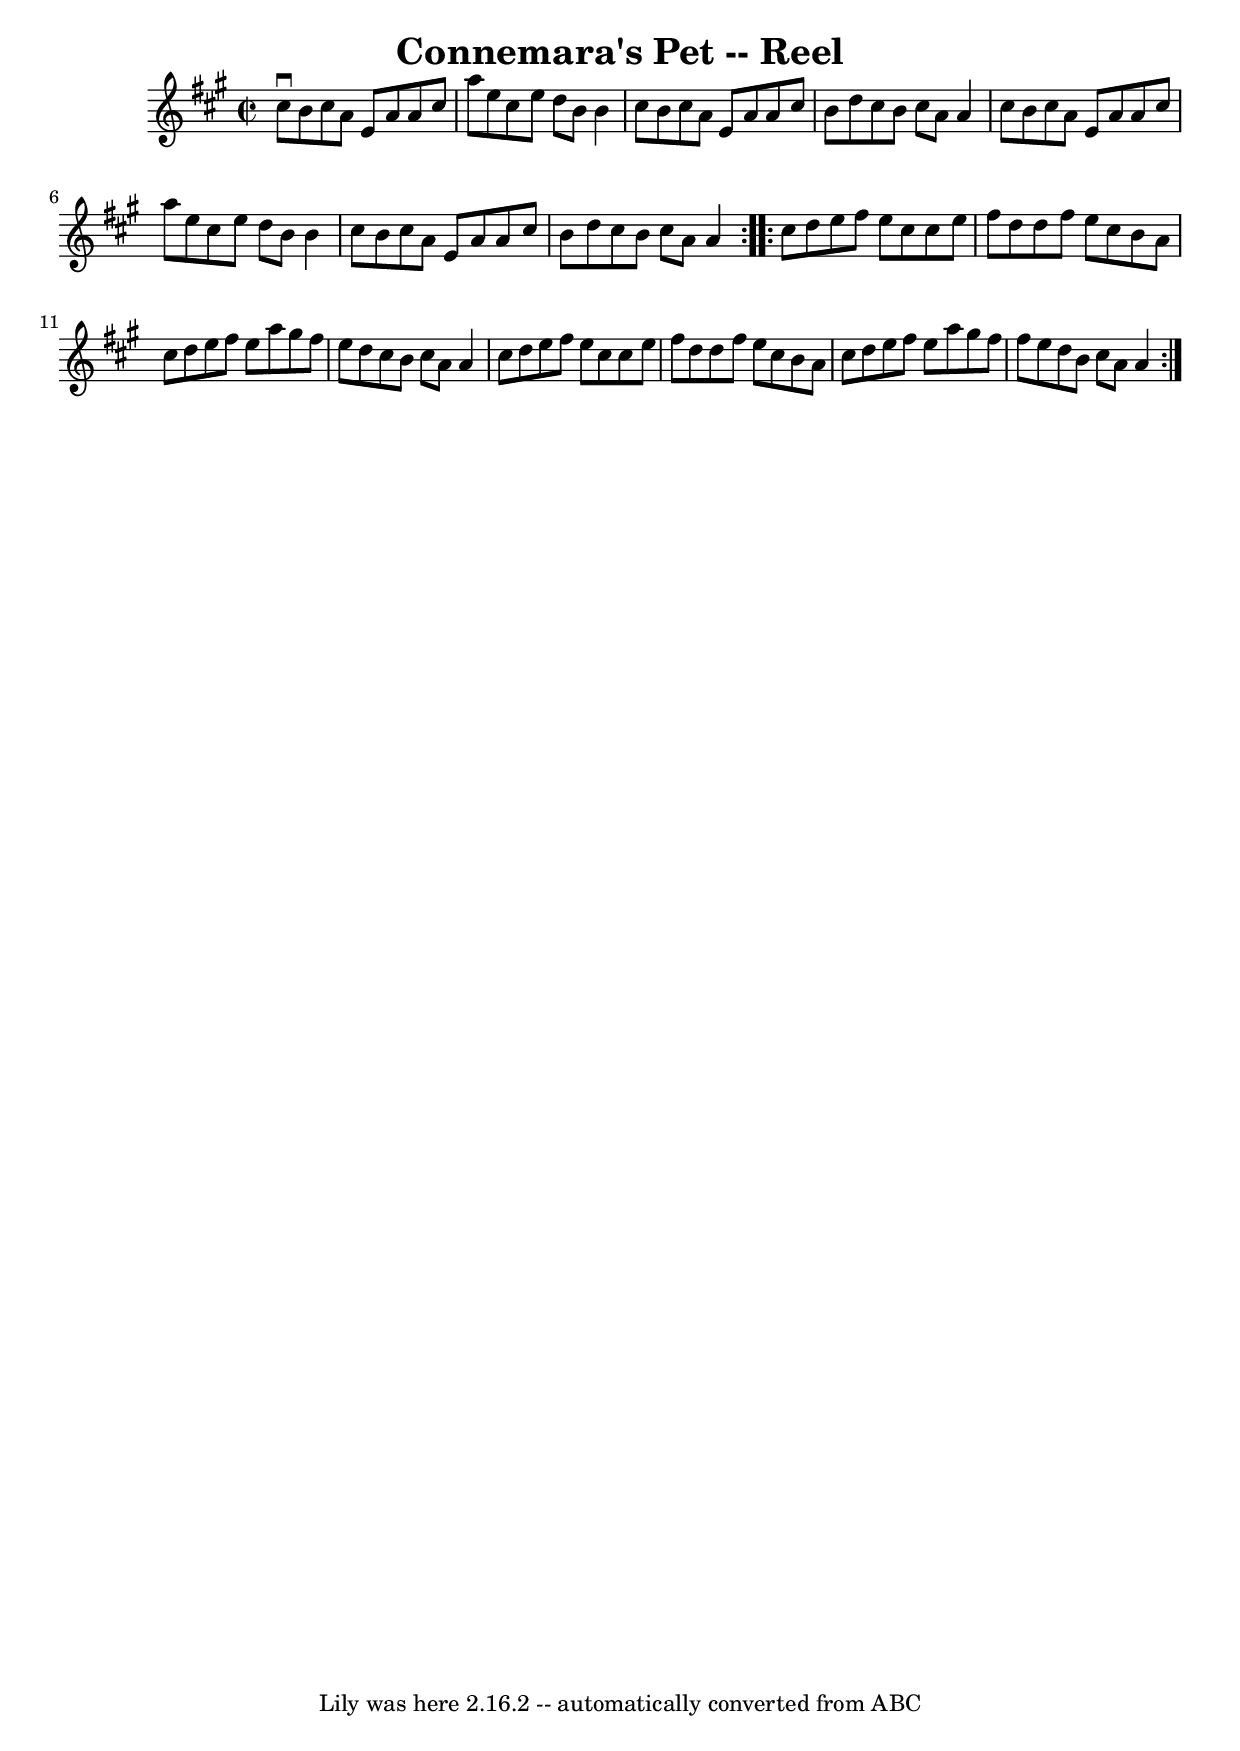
\version "2.16.2"
\include "Mammoth.ily"
\header {
  %% book = "Ryan's Mammoth Collection"
 crossRefNumber = "1"
 footnotes = ""
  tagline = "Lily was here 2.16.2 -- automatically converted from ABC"
  title = "Connemara's Pet -- Reel"

}
voicedefault =  {



  \repeat volta 2 {

    \override Staff.TimeSignature #'style = #'C
    \time 2/2 
    \key a \major
 cs''8^\downbow b'8 cs''8 a'8 e'8 a'8 a'8 cs''8   |
 a''8 e''8 cs''8 e''8 d''8 b'8 b'4   |
 cs''8 b'8 cs''8 a'8 e'8 a'8 a'8 cs''8  |
 b'8 d''8 cs''8 b'8 cs''8 a'8 a'4  |
 cs''8 b'8 cs''8 a'8 e'8 a'8 a'8 cs''8   |
 a''8 e''8 cs''8 e''8 d''8 b'8 b'4   |
 cs''8 b'8 cs''8 a'8 e'8 a'8 a'8 cs''8   |
 b'8 d''8 cs''8  
 b'8 cs''8 a'8 a'4  
  } 
  \repeat volta 2 {
 cs''8 d''8 e''8 fs''8 e''8 cs''8 cs''8 e''8   |
 fs''8 d''8 d''8 fs''8 e''8 cs''8 b'8 a'8   |
 cs''8 d''8 e''8 fs''8 e''8 a''8 gs''8 fs''8   |
 e''8 d''8 cs''8 b'8 cs''8 a'8 a'4   |
 cs''8 d''8 e''8 fs''8 e''8 cs''8 cs''8 e''8   |
 fs''8 d''8 d''8 fs''8 e''8 cs''8 b'8 a'8   |
 cs''8 d''8 e''8 fs''8 e''8 a''8 gs''8 fs''8   |
 fs''8 e''8 d''8 b'8    
 cs''8 a'8 a'4  
  }   

}

\score{
  <<

    \context Staff="default"
    {
      \voicedefault 
      
    }

  >>
  \layout {
    
  }
  \midi {
  }

}
